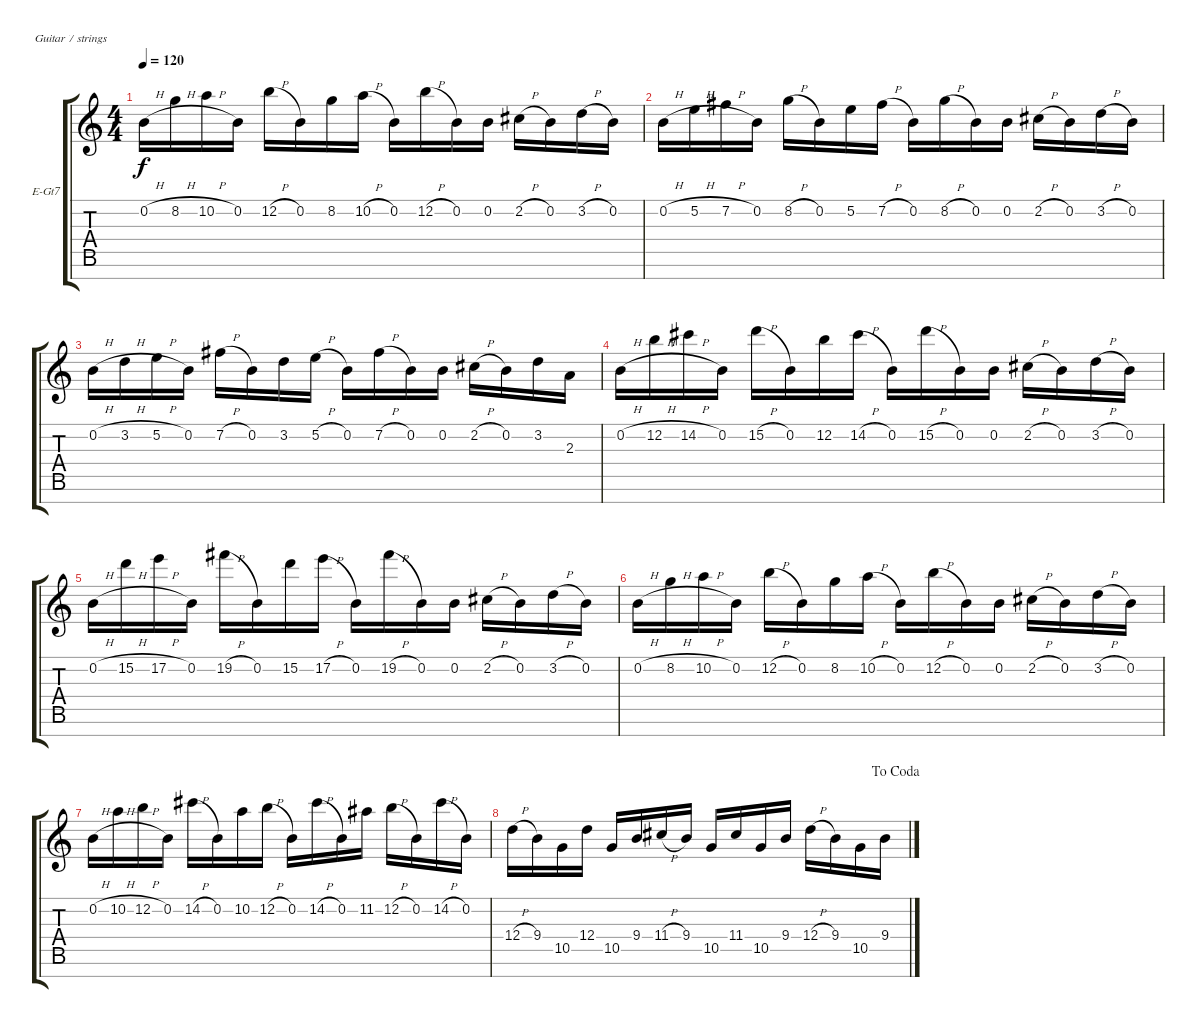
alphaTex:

\bracketExtendMode groupsimilarinstruments
\firstSystemTrackNameOrientation horizontal
\otherSystemsTrackNameOrientation horizontal
\track ("Track 1" "E-Gt7") {instrument distortionguitar}
\staff {score tabs}
\tuning (E4 B3 G3 D3 A2 E2 B1)
\ts (4 4)
\tempo 120
\clef g2
\ks c
0.2{h}.16{dy f} 8.2{h}.16 10.2{h}.16 0.2.16 12.2{h}.16 0.2.16 8.2.16 10.2{h}.16 0.2.16 12.2{h}.16 0.2.16 0.2.16 2.2{h}.16 0.2.16 3.2{h}.16 0.2.16 |
0.2{h}.16 5.2{h}.16 7.2{h}.16 0.2.16 8.2{h}.16 0.2.16 5.2.16 7.2{h}.16 0.2.16 8.2{h}.16 0.2.16 0.2.16 2.2{h}.16 0.2.16 3.2{h}.16 0.2.16 |
0.2{h}.16 3.2{h}.16 5.2{h}.16 0.2.16 7.2{h}.16 0.2.16 3.2.16 5.2{h}.16 0.2.16 7.2{h}.16 0.2.16 0.2.16 2.2{h}.16 0.2.16 3.2.16 2.3.16 |
0.2{h}.16 12.2{h}.16 14.2{h}.16 0.2.16 15.2{h}.16 0.2.16 12.2.16 14.2{h}.16 0.2.16 15.2{h}.16 0.2.16 0.2.16 2.2{h}.16 0.2.16 3.2{h}.16 0.2.16 |
0.2{h}.16 15.2{h}.16 17.2{h}.16 0.2.16 19.2{h}.16 0.2.16 15.2.16 17.2{h}.16 0.2.16 19.2{h}.16 0.2.16 0.2.16 2.2{h}.16 0.2.16 3.2{h}.16 0.2.16 |
0.2{h}.16 8.2{h}.16 10.2{h}.16 0.2.16 12.2{h}.16 0.2.16 8.2.16 10.2{h}.16 0.2.16 12.2{h}.16 0.2.16 0.2.16 2.2{h}.16 0.2.16 3.2{h}.16 0.2.16 |
0.2{h}.16 10.2{h}.16 12.2{h}.16 0.2.16 14.2{h}.16 0.2.16 10.2.16 12.2{h}.16 0.2.16 14.2{h}.16 0.2.16 11.2.16 12.2{h}.16 0.2.16 14.2{h}.16 0.2.16 |
\jump dacoda
12.4{h}.16 9.4.16 10.5.16 12.4.16 10.5.16 9.4.16 11.4{h}.16 9.4.16 10.5.16 11.4.16 10.5.16 9.4.16 12.4{h}.16 9.4.16 10.5.16 9.4.16
